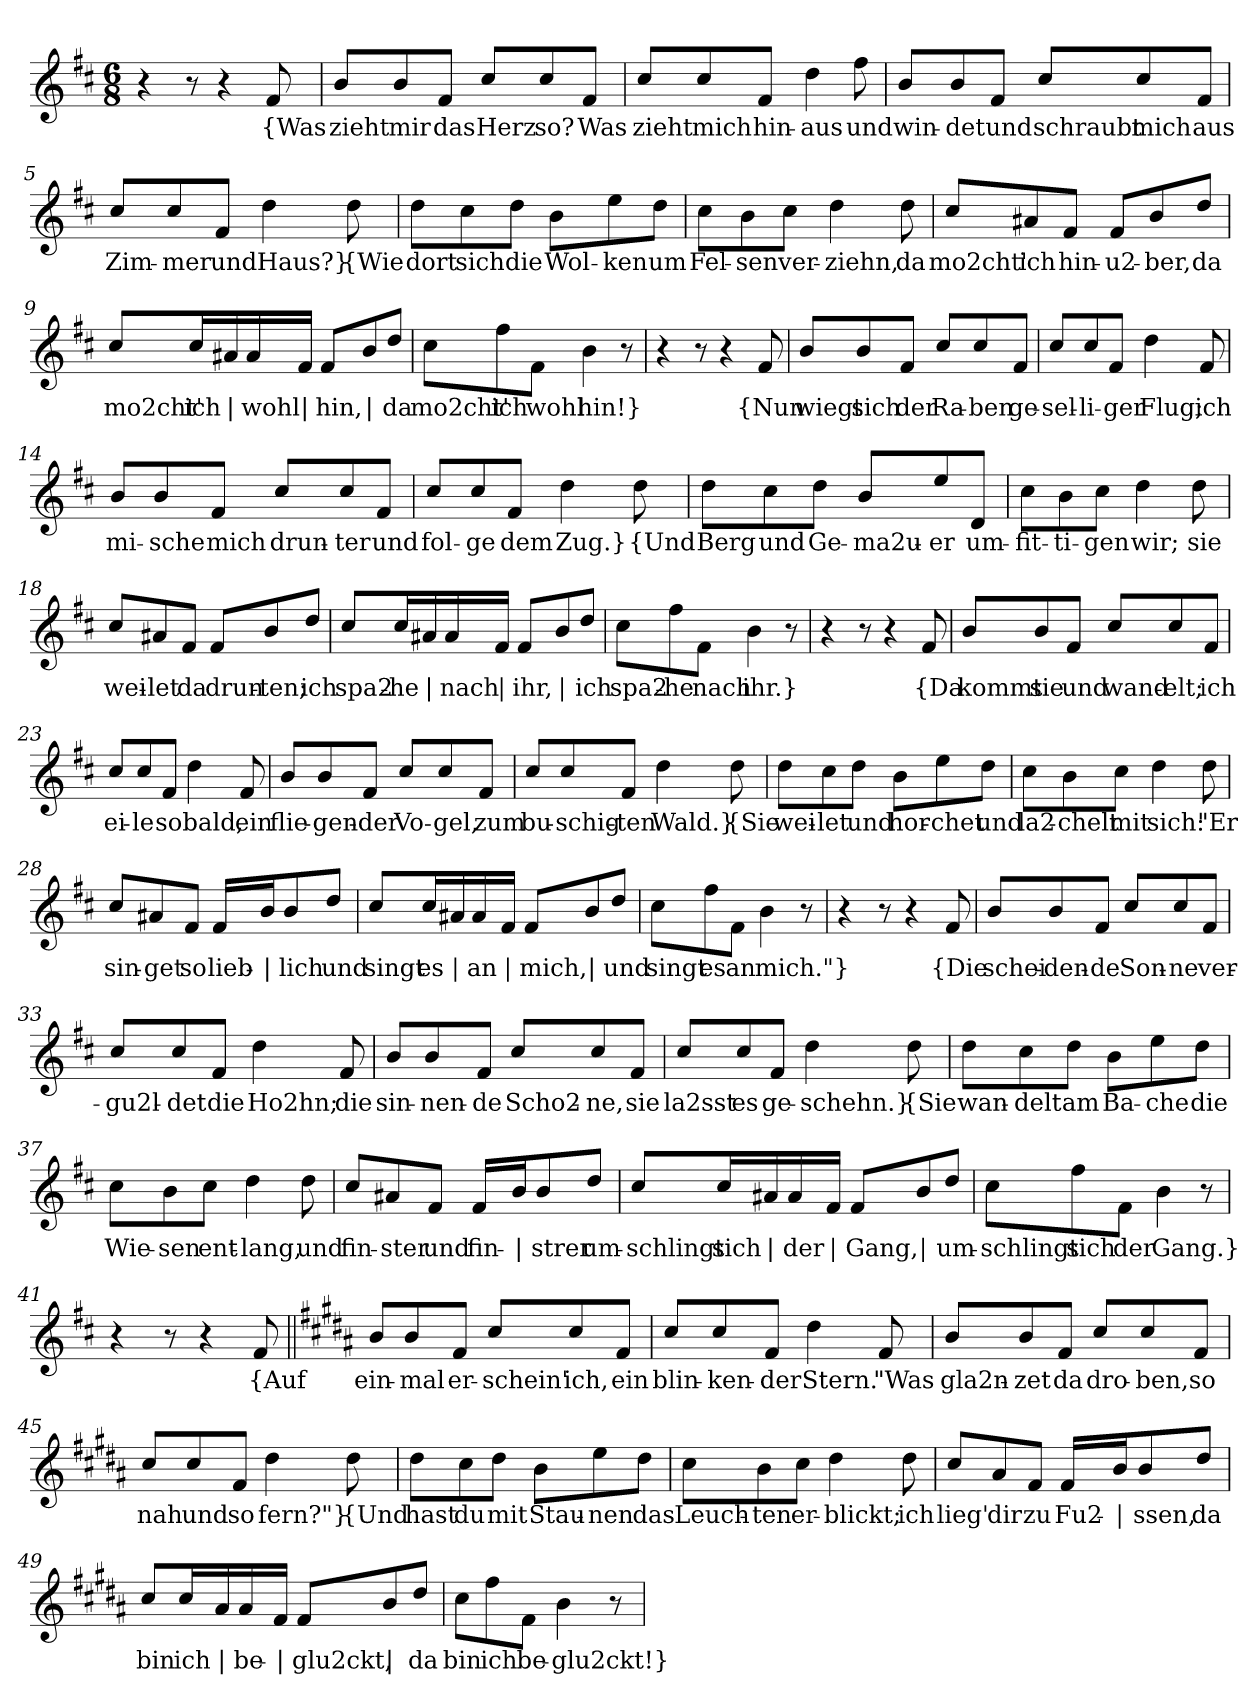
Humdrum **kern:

**kern	**text
*part1	*part1
*staff1	*staff1
*clefG2	*
*k[f#c#]	*
*M6/8	*
=1	=1
4r	.
8r	.
4r	.
!	!LO:LY:b
8f#/	{Was
=2	=2
!	!LO:LY:b
8b/L	zieht
!	!LO:LY:b
8b/	mir
!	!LO:LY:b
8f#/J	das
!	!LO:LY:b
8cc#/L	Herz
!	!LO:LY:b
8cc#/	so?
!	!LO:LY:b
8f#/J	Was
=3	=3
!	!LO:LY:b
8cc#/L	zieht
!	!LO:LY:b
8cc#/	mich
!	!LO:LY:b
8f#/J	hin-
!	!LO:LY:b
4dd\	-aus
!	!LO:LY:b
8ff#\	und
=4	=4
!	!LO:LY:b
8b/L	win-
!	!LO:LY:b
8b/	-det
!	!LO:LY:b
8f#/J	und
!	!LO:LY:b
8cc#/L	schraubt
!	!LO:LY:b
8cc#/	mich
!	!LO:LY:b
8f#/J	aus
!!LO:LB:g=z
=5	=5
!	!LO:LY:b
8cc#/L	Zim-
!	!LO:LY:b
8cc#/	-mer
!	!LO:LY:b
8f#/J	und
!	!LO:LY:b
4dd\	Haus?}
!	!LO:LY:b
8dd\	{Wie
=6	=6
!	!LO:LY:b
8dd\L	dort
!	!LO:LY:b
8cc#\	sich
!	!LO:LY:b
8dd\J	die
!	!LO:LY:b
8b\L	Wol-
!	!LO:LY:b
8ee\	-ken
!	!LO:LY:b
8dd\J	um
=7	=7
!	!LO:LY:b
8cc#\L	Fel-
!	!LO:LY:b
8b\	-sen
!	!LO:LY:b
8cc#\J	ver-
!	!LO:LY:b
4dd\	-ziehn,
!	!LO:LY:b
8dd\	da
!!LO:LB:g=z
=8	=8
!	!LO:LY:b
8cc#/L	mo2cht'
!	!LO:LY:b
8a#X/	ich
!	!LO:LY:b
8f#/J	hin-
!	!LO:LY:b
8f#/L	-u2-
!	!LO:LY:b
8b/	-ber,
!	!LO:LY:b
8dd/J	da
=9	=9
!	!LO:LY:b
8cc#/L	mo2cht'
!	!LO:LY:b
16cc#/L	ich
!	!LO:LY:b
16a#X/	|
!	!LO:LY:b
16a#/	wohl
!	!LO:LY:b
16f#/JJ	|
!	!LO:LY:b
8f#/L	hin,
!	!LO:LY:b
8b/	|
!	!LO:LY:b
8dd/J	da
=10	=10
!	!LO:LY:b
8cc#\L	mo2cht'
!	!LO:LY:b
8ff#\	ich
!	!LO:LY:b
8f#\J	wohl
!	!LO:LY:b
4b\	hin!}
8r	.
=11	=11
4r	.
8r	.
4r	.
!	!LO:LY:b
8f#/	{Nun
!!LO:LB:g=z
=12	=12
!	!LO:LY:b
8b/L	wiegt
!	!LO:LY:b
8b/	sich
!	!LO:LY:b
8f#/J	der
!	!LO:LY:b
8cc#/L	Ra-
!	!LO:LY:b
8cc#/	-ben
!	!LO:LY:b
8f#/J	ge-
=13	=13
!	!LO:LY:b
8cc#/L	-sel-
!	!LO:LY:b
8cc#/	-li-
!	!LO:LY:b
8f#/J	-ger
!	!LO:LY:b
4dd\	Flug;
!	!LO:LY:b
8f#/	ich
=14	=14
!	!LO:LY:b
8b/L	mi-
!	!LO:LY:b
8b/	-sche
!	!LO:LY:b
8f#/J	mich
!	!LO:LY:b
8cc#/L	drun-
!	!LO:LY:b
8cc#/	-ter
!	!LO:LY:b
8f#/J	und
!!LO:LB:g=z
=15	=15
!	!LO:LY:b
8cc#/L	fol-
!	!LO:LY:b
8cc#/	-ge
!	!LO:LY:b
8f#/J	dem
!	!LO:LY:b
4dd\	Zug.}
!	!LO:LY:b
8dd\	{Und
=16	=16
!	!LO:LY:b
8dd\L	Berg
!	!LO:LY:b
8cc#\	und
!	!LO:LY:b
8dd\J	Ge-
!	!LO:LY:b
8b/L	-ma2u-
!	!LO:LY:b
8ee/	-er
!	!LO:LY:b
8d/J	um-
=17	=17
!	!LO:LY:b
8cc#\L	-fit-
!	!LO:LY:b
8b\	-ti-
!	!LO:LY:b
8cc#\J	-gen
!	!LO:LY:b
4dd\	wir;
!	!LO:LY:b
8dd\	sie
!!LO:LB:g=z
=18	=18
!	!LO:LY:b
8cc#/L	wei-
!	!LO:LY:b
8a#X/	-let
!	!LO:LY:b
8f#/J	da
!	!LO:LY:b
8f#/L	drun-
!	!LO:LY:b
8b/	-ten;
!	!LO:LY:b
8dd/J	ich
=19	=19
!	!LO:LY:b
8cc#/L	spa2-
!	!LO:LY:b
16cc#/L	-he
!	!LO:LY:b
16a#X/	|
!	!LO:LY:b
16a#/	nach
!	!LO:LY:b
16f#/JJ	|
!	!LO:LY:b
8f#/L	ihr,
!	!LO:LY:b
8b/	|
!	!LO:LY:b
8dd/J	ich
=20	=20
!	!LO:LY:b
8cc#\L	spa2-
!	!LO:LY:b
8ff#\	-he
!	!LO:LY:b
8f#\J	nach
!	!LO:LY:b
4b\	ihr.}
8r	.
=21	=21
4r	.
8r	.
4r	.
!	!LO:LY:b
8f#/	{Da
!!LO:LB:g=z
=22	=22
!	!LO:LY:b
8b/L	kommt
!	!LO:LY:b
8b/	sie
!	!LO:LY:b
8f#/J	und
!	!LO:LY:b
8cc#/L	wand-
!	!LO:LY:b
8cc#/	-elt;
!	!LO:LY:b
8f#/J	ich
=23	=23
!	!LO:LY:b
8cc#/L	ei-
!	!LO:LY:b
8cc#/	-le
!	!LO:LY:b
8f#/J	so
!	!LO:LY:b
4dd\	-bald,
!	!LO:LY:b
8f#/	ein
=24	=24
!	!LO:LY:b
8b/L	flie-
!	!LO:LY:b
8b/	-gen-
!	!LO:LY:b
8f#/J	-der
!	!LO:LY:b
8cc#/L	Vo-
!	!LO:LY:b
8cc#/	-gel,
!	!LO:LY:b
8f#/J	zum
!!LO:LB:g=z
=25	=25
!	!LO:LY:b
8cc#/L	bu-
!	!LO:LY:b
8cc#/	-schig-
!	!LO:LY:b
8f#/J	-ten
!	!LO:LY:b
4dd\	Wald.}
!	!LO:LY:b
8dd\	{Sie
=26	=26
!	!LO:LY:b
8dd\L	wei-
!	!LO:LY:b
8cc#\	-let
!	!LO:LY:b
8dd\J	und
!	!LO:LY:b
8b\L	hor-
!	!LO:LY:b
8ee\	-chet
!	!LO:LY:b
8dd\J	und
=27	=27
!	!LO:LY:b
8cc#\L	la2-
!	!LO:LY:b
8b\	-chelt
!	!LO:LY:b
8cc#\J	mit
!	!LO:LY:b
4dd\	sich:
!	!LO:LY:b
8dd\	"Er
!!LO:LB:g=z
=28	=28
!	!LO:LY:b
8cc#/L	sin-
!	!LO:LY:b
8a#X/	-get
!	!LO:LY:b
8f#/J	so
!	!LO:LY:b
16f#/LL	lieb-
!	!LO:LY:b
16b/J	|
!	!LO:LY:b
8b/	-lich
!	!LO:LY:b
8dd/J	und
=29	=29
!	!LO:LY:b
8cc#/L	singt
!	!LO:LY:b
16cc#/L	es
!	!LO:LY:b
16a#X/	|
!	!LO:LY:b
16a#/	an
!	!LO:LY:b
16f#/JJ	|
!	!LO:LY:b
8f#/L	mich,
!	!LO:LY:b
8b/	|
!	!LO:LY:b
8dd/J	und
=30	=30
!	!LO:LY:b
8cc#\L	singt
!	!LO:LY:b
8ff#\	es
!	!LO:LY:b
8f#\J	an
!	!LO:LY:b
4b\	mich."}
8r	.
=31	=31
4r	.
8r	.
4r	.
!	!LO:LY:b
8f#/	{Die
!!LO:LB:g=z
=32	=32
!	!LO:LY:b
8b/L	schei-
!	!LO:LY:b
8b/	-den-
!	!LO:LY:b
8f#/J	-de
!	!LO:LY:b
8cc#/L	Son-
!	!LO:LY:b
8cc#/	-ne
!	!LO:LY:b
8f#/J	ver-
=33	=33
!	!LO:LY:b
8cc#/L	-gu2l-
!	!LO:LY:b
8cc#/	-det
!	!LO:LY:b
8f#/J	die
!	!LO:LY:b
4dd\	Ho2hn;
!	!LO:LY:b
8f#/	die
=34	=34
!	!LO:LY:b
8b/L	sin-
!	!LO:LY:b
8b/	-nen-
!	!LO:LY:b
8f#/J	-de
!	!LO:LY:b
8cc#/L	Scho2-
!	!LO:LY:b
8cc#/	-ne,
!	!LO:LY:b
8f#/J	sie
!!LO:PB:g=z
=35	=35
!	!LO:LY:b
8cc#/L	la2sst
!	!LO:LY:b
8cc#/	es
!	!LO:LY:b
8f#/J	ge-
!	!LO:LY:b
4dd\	-schehn.}
!	!LO:LY:b
8dd\	{Sie
=36	=36
!	!LO:LY:b
8dd\L	wan-
!	!LO:LY:b
8cc#\	-delt
!	!LO:LY:b
8dd\J	am
!	!LO:LY:b
8b\L	Ba-
!	!LO:LY:b
8ee\	-che
!	!LO:LY:b
8dd\J	die
=37	=37
!	!LO:LY:b
8cc#\L	Wie-
!	!LO:LY:b
8b\	-sen
!	!LO:LY:b
8cc#\J	ent-
!	!LO:LY:b
4dd\	-lang,
!	!LO:LY:b
8dd\	und
!!LO:LB:g=z
=38	=38
!	!LO:LY:b
8cc#/L	fin-
!	!LO:LY:b
8a#X/	-ster
!	!LO:LY:b
8f#/J	und
!	!LO:LY:b
16f#/LL	fin-
!	!LO:LY:b
16b/J	|
!	!LO:LY:b
8b/	-strer
!	!LO:LY:b
8dd/J	um-
=39	=39
!	!LO:LY:b
8cc#/L	-schlingt
!	!LO:LY:b
16cc#/L	sich
!	!LO:LY:b
16a#X/	|
!	!LO:LY:b
16a#/	der
!	!LO:LY:b
16f#/JJ	|
!	!LO:LY:b
8f#/L	Gang,
!	!LO:LY:b
8b/	|
!	!LO:LY:b
8dd/J	um-
=40	=40
!	!LO:LY:b
8cc#\L	-schlingt
!	!LO:LY:b
8ff#\	sich
!	!LO:LY:b
8f#\J	der
!	!LO:LY:b
4b\	Gang.}
8r	.
=41	=41
4r	.
8r	.
4r	.
!	!LO:LY:b
8f#/	{Auf
!!LO:LB:g=z
=42||	=42||
*k[f#c#g#d#a#]	*
!	!LO:LY:b
8b/L	ein-
!	!LO:LY:b
8b/	-mal
!	!LO:LY:b
8f#/J	er-
!	!LO:LY:b
8cc#/L	-schein'
!	!LO:LY:b
8cc#/	ich,
!	!LO:LY:b
8f#/J	ein
=43	=43
!	!LO:LY:b
8cc#/L	blin-
!	!LO:LY:b
8cc#/	-ken-
!	!LO:LY:b
8f#/J	-der
!	!LO:LY:b
4dd#\	Stern.
!	!LO:LY:b
8f#/	"Was
=44	=44
!	!LO:LY:b
8b/L	gla2n-
!	!LO:LY:b
8b/	-zet
!	!LO:LY:b
8f#/J	da
!	!LO:LY:b
8cc#/L	dro-
!	!LO:LY:b
8cc#/	-ben,
!	!LO:LY:b
8f#/J	so
!!LO:LB:g=z
=45	=45
!	!LO:LY:b
8cc#/L	nah
!	!LO:LY:b
8cc#/	und
!	!LO:LY:b
8f#/J	so
!	!LO:LY:b
4dd#\	fern?"}
!	!LO:LY:b
8dd#\	{Und
=46	=46
!	!LO:LY:b
8dd#\L	hast
!	!LO:LY:b
8cc#\	du
!	!LO:LY:b
8dd#\J	mit
!	!LO:LY:b
8b\L	Stau-
!	!LO:LY:b
8ee\	-nen
!	!LO:LY:b
8dd#\J	das
=47	=47
!	!LO:LY:b
8cc#\L	Leuch-
!	!LO:LY:b
8b\	-ten
!	!LO:LY:b
8cc#\J	er-
!	!LO:LY:b
4dd#\	-blickt;
!	!LO:LY:b
8dd#\	ich
!!LO:LB:g=z
=48	=48
!	!LO:LY:b
8cc#/L	lieg'
!	!LO:LY:b
8a#/	dir
!	!LO:LY:b
8f#/J	zu
!	!LO:LY:b
16f#/LL	Fu2-
!	!LO:LY:b
16b/J	|
!	!LO:LY:b
8b/	-ssen,
!	!LO:LY:b
8dd#/J	da
=49	=49
!	!LO:LY:b
8cc#/L	bin
!	!LO:LY:b
16cc#/L	ich
!	!LO:LY:b
16a#/	|
!	!LO:LY:b
16a#/	be-
!	!LO:LY:b
16f#/JJ	|
!	!LO:LY:b
8f#/L	-glu2ckt,
!	!LO:LY:b
8b/	|
!	!LO:LY:b
8dd#/J	da
=50	=50
!	!LO:LY:b
8cc#\L	bin
!	!LO:LY:b
8ff#\	ich
!	!LO:LY:b
8f#\J	be-
!	!LO:LY:b
4b\	glu2ckt!}
8r	.
=	=
*-	*-
